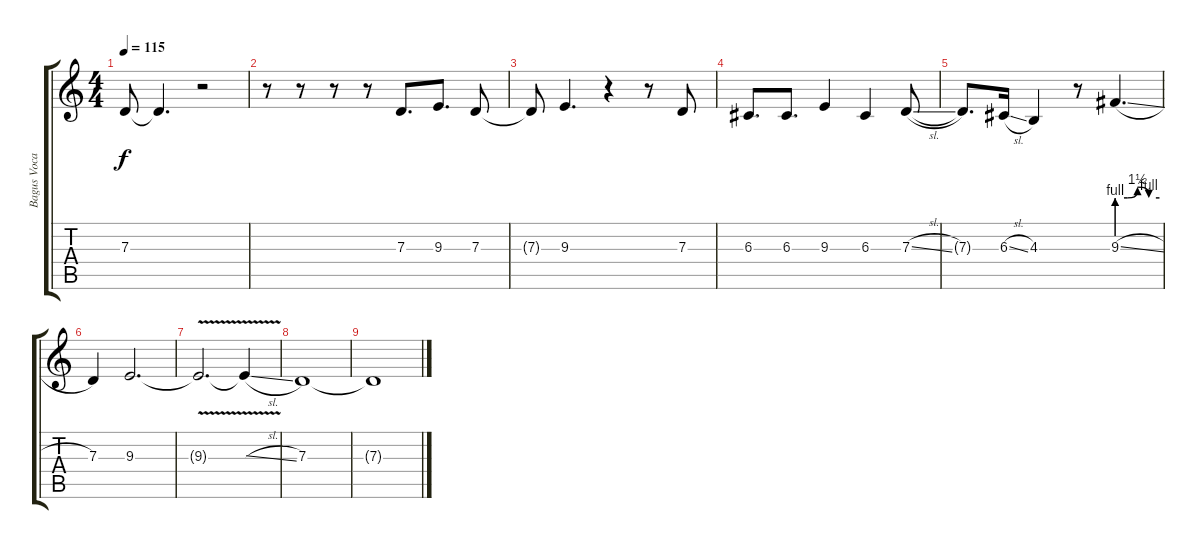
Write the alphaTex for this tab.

\track ("Bagus Vocal" "Bagus Voca") {instrument lead2sawtooth}
\staff {score tabs}
\tuning (E4 B3 G3 D3 A2 E2) {hide}
\ts (4 4)
\tempo 115
\clef g2
\ks c
7.3.8{dy f} 7.3{t}.4{d} r.2 |
r.8 r.8 r.8 r.8 7.3.8{d} 9.3.8{d} 7.3.8 |
7.3{t}.8 9.3.4{d} r.4 r.8 7.3.8 |
6.3.8{d} 6.3.8{d} 9.3.4 6.3.4 7.3{sl}.8 |
7.3{t}.8{d} 6.3{sl}.16 4.3.4 r.8 9.3{be (custom 0 4 15 4 29 6 45 4 60 4) sl}.4{d} |
7.3.4 9.3.2{d} |
9.3{v t}.2{d} 9.3{sl t}.4 |
7.3.1{volume 0} |
7.3{t}.1
